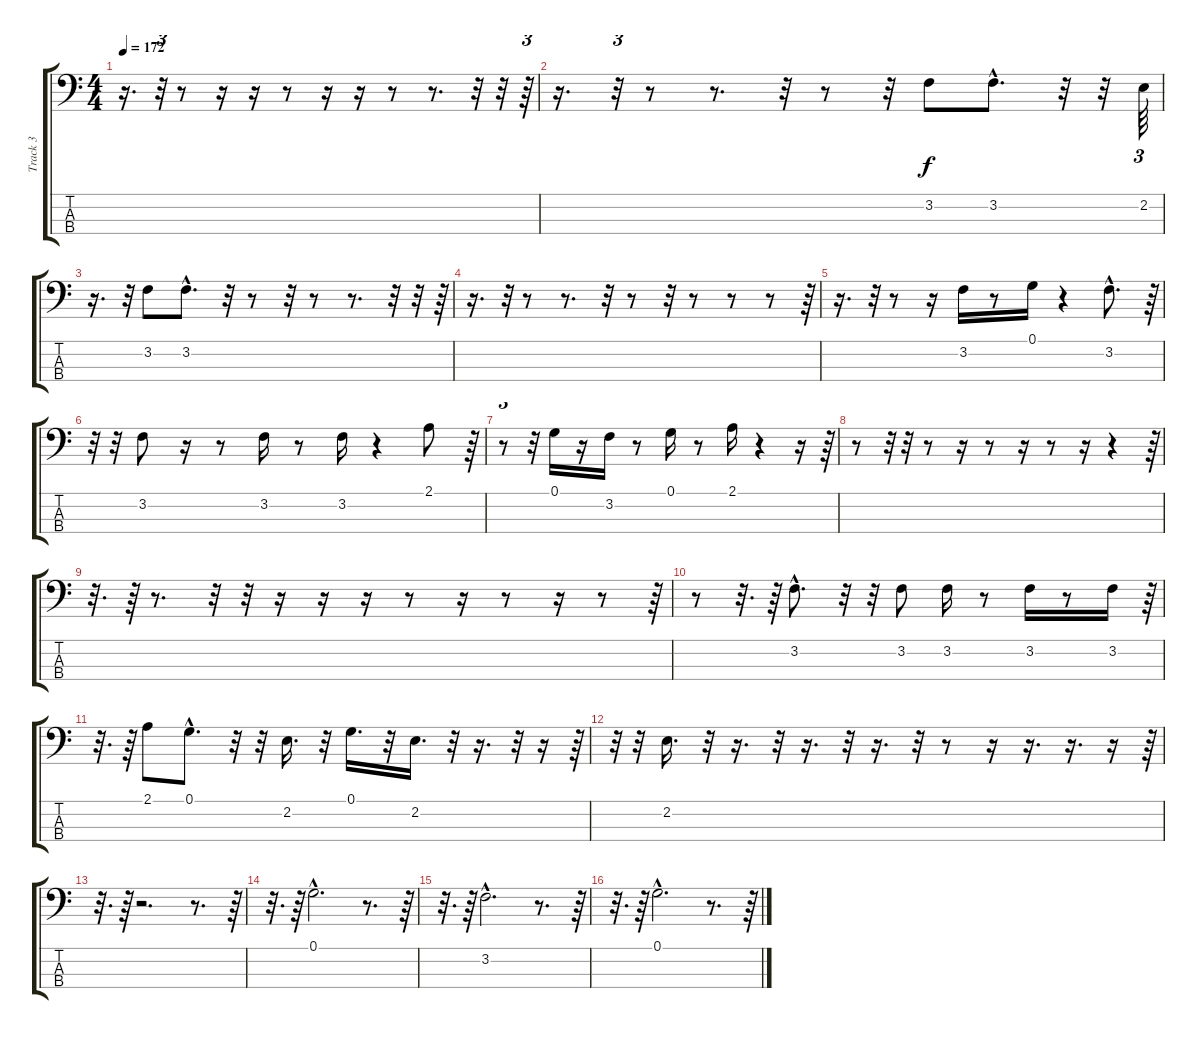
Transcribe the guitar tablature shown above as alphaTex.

\track ("Track 3" "Track 3") {instrument electricbassfinger}
\staff {score tabs}
\tuning (G2 D2 A1 E1) {hide}
\ts (4 4)
\tempo 172
\clef f4
\ks c
r.16{d dy f} r.32{tu (3 2)} r.8 r.16 r.16 r.8 r.16 r.16 r.8 r.8{d} r.32 r.32 r.64{tu (3 2)} |
r.16{d} r.32{tu (3 2)} r.8 r.8{d} r.32 r.8 r.32 3.2.8 3.2{hac}.8{d} r.32 r.32 2.2.64{tu (3 2)} |
r.16{d} r.32{tu (3 2)} 3.2.8 3.2{hac}.8{d} r.32 r.8 r.32 r.8 r.8{d} r.32 r.32 r.64{tu (3 2)} |
r.16{d} r.32{tu (3 2)} r.8 r.8{d} r.32 r.8 r.32 r.8 r.8 r.8 r.64{tu (3 2)} |
r.16{d} r.32{tu (3 2)} r.8 r.16 3.2.16 r.8 0.1.16 r.4 3.2{hac}.8{d} r.64{tu (3 2)} |
r.32{tu (3 2)} r.32 3.2.8 r.16 r.8 3.2.16 r.8 3.2.16 r.4 2.1.8 r.64{tu (3 2)} |
r.8{tu (3 2)} r.32 0.1.16 r.16 3.2.16 r.8 0.1.16 r.8 2.1.16 r.4 r.16 r.64{tu (3 2)} |
r.8 r.32{tu (3 2)} r.32 r.8 r.16 r.8 r.16 r.8 r.16 r.4 r.64{tu (3 2)} |
r.32{d} r.64 r.8{d} r.32 r.32 r.16 r.16 r.16 r.8 r.16 r.8 r.16 r.8 r.64{tu (3 2)} |
r.8 r.32{d} r.64 3.2{hac}.8{d} r.32 r.32 3.2.8 3.2.16 r.8 3.2.16 r.8 3.2.16 r.64{tu (3 2)} |
r.32{d} r.64 2.1.8 0.1{hac}.8{d} r.32 r.32 2.2.16{d} r.32 0.1.16{d} r.32 2.2.16{d} r.32 r.16{d} r.32 r.16 r.64{tu (3 2)} |
r.32{tu (3 2)} r.32 2.2.16{d} r.32 r.16{d} r.32 r.16{d} r.32 r.16{d} r.32 r.8 r.16 r.16{d} r.16{d} r.16 r.64{tu (3 2)} |
r.32{d} r.64 r.2{d} r.8{d} r.64{tu (3 2)} |
r.32{d} r.64 0.1{hac}.2{d} r.8{d} r.64{tu (3 2)} |
r.32{d} r.64 3.2{hac}.2{d} r.8{d} r.64{tu (3 2)} |
r.32{d} r.64 0.1{hac}.2{d} r.8{d} r.64{tu (3 2)}
